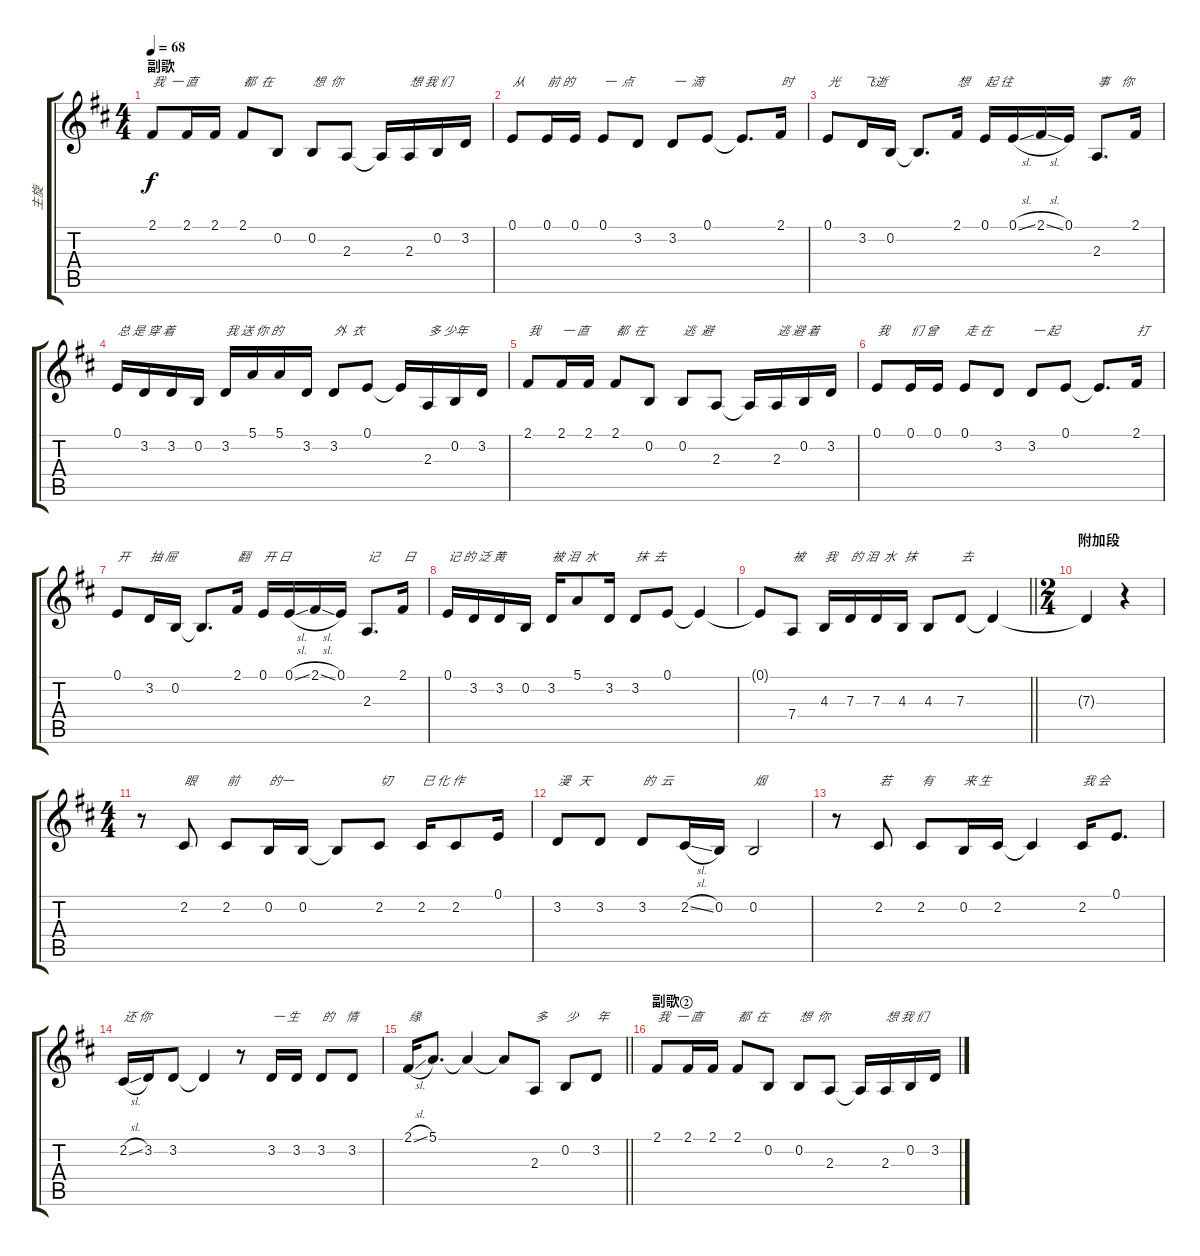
\track ("主旋" "主旋") {instrument viola}
\staff {score tabs}
\tuning (E4 B3 G3 D3 A2 E2) {hide}
\ts (4 4)
\section ("" "副歌")
\tempo 68
\clef g2
\ks d
2.1.8{txt "我  一 直" dy f} 2.1.16 2.1.16 2.1.8{txt "都  在"} 0.2.8 0.2.8{txt "想  你"} 2.3.8 2.3{t}.16 2.3.16{txt "想 我 们"} 0.2.16 3.2.16 |
0.1.8{txt "从"} 0.1.16{txt "前 的"} 0.1.16 0.1.8{txt "一  点"} 3.2.8 3.2.8{txt "一  滴"} 0.1.8 0.1{t}.8{d} 2.1.16{txt "时"} |
0.1.8{txt "光"} 3.2.16{txt "飞逝"} 0.2.16 0.2{t}.8{d} 2.1.16{txt "想"} 0.1.16{txt "起 往       "} 0.1{sl}.16 2.1{sl}.16 0.1.16 2.3.8{d txt "事    你"} 2.1.16 |
0.1.16{txt "总 是 穿 着"} 3.2.16 3.2.16 0.2.16 3.2.16{txt "我 送 你 的"} 5.1.16 5.1.16 3.2.16 3.2.8{txt "外  衣"} 0.1.8 0.1{t}.16 2.3.16{txt "多 少年"} 0.2.16 3.2.16 |
2.1.8{txt "我"} 2.1.16{txt "一 直"} 2.1.16 2.1.8{txt "都  在"} 0.2.8 0.2.8{txt "逃  避"} 2.3.8 2.3{t}.16 2.3.16{txt "逃 避 着"} 0.2.16 3.2.16 |
0.1.8{txt "我"} 0.1.16{txt "们 曾"} 0.1.16 0.1.8{txt "走 在"} 3.2.8 3.2.8{txt "一 起"} 0.1.8 0.1{t}.8{d} 2.1.16{txt "打"} |
0.1.8{txt "开"} 3.2.16{txt "抽 屉"} 0.2.16 0.2{t}.8{d} 2.1.16{txt "翻"} 0.1.16{txt "开 日"} 0.1{sl}.16 2.1{sl}.16 0.1.16 2.3.8{d txt "记"} 2.1.16{txt "日"} |
0.1.16{txt "记 的 泛 黄"} 3.2.16 3.2.16 0.2.16 3.2.16{txt "被 泪  水"} 5.1.8 3.2.16 3.2.8{txt "抹  去 "} 0.1.8 0.1{t}.4 |
\barLineRight lightlight
0.1{t}.8 7.4.8{txt "被 "} 4.3.16{txt "我"} 7.3.16{txt "的 泪  水   抹"} 7.3.16 4.3.16 4.3.8 7.3.8{txt "去"} 7.3{t}.4 |
\ts (2 4)
\section ("" "附加段")
7.3{t}.4 r.4 |
\ts (4 4)
r.8 2.2.8{txt "眼"} 2.2.8{txt "前"} 0.2.16{txt "的一"} 0.2.16 0.2{t}.8 2.2.8{txt "切"} 2.2.16{txt "已 化 作"} 2.2.8 0.1.16 |
3.2.8{txt "漫   天"} 3.2.8 3.2.8{txt "的  云"} 2.2{sl}.16 0.2.16 0.2.2{txt "烟"} |
r.8 2.2.8{txt "若"} 2.2.8{txt "有"} 0.2.16{txt "来 生"} 2.2.16 2.2{t}.4 2.2.16{txt "我 会"} 0.1.8{d} |
2.2{sl}.16{txt "还 你"} 3.2.16 3.2.8 3.2{t}.4 r.8 3.2.16{txt "一 生"} 3.2.16 3.2.8{txt "的    情"} 3.2.8 |
\barLineRight lightlight
2.1{sl}.16{txt "缘"} 5.1.8{d} 5.1{t}.4 5.1{t}.8 2.3.8{txt "多"} 0.2.8{txt "少"} 3.2.8{txt "年"} |
\section ("" "副歌②")
2.1.8{txt "我  一 直"} 2.1.16 2.1.16 2.1.8{txt "都  在"} 0.2.8 0.2.8{txt "想  你"} 2.3.8 2.3{t}.16 2.3.16{txt "想 我 们"} 0.2.16 3.2.16
